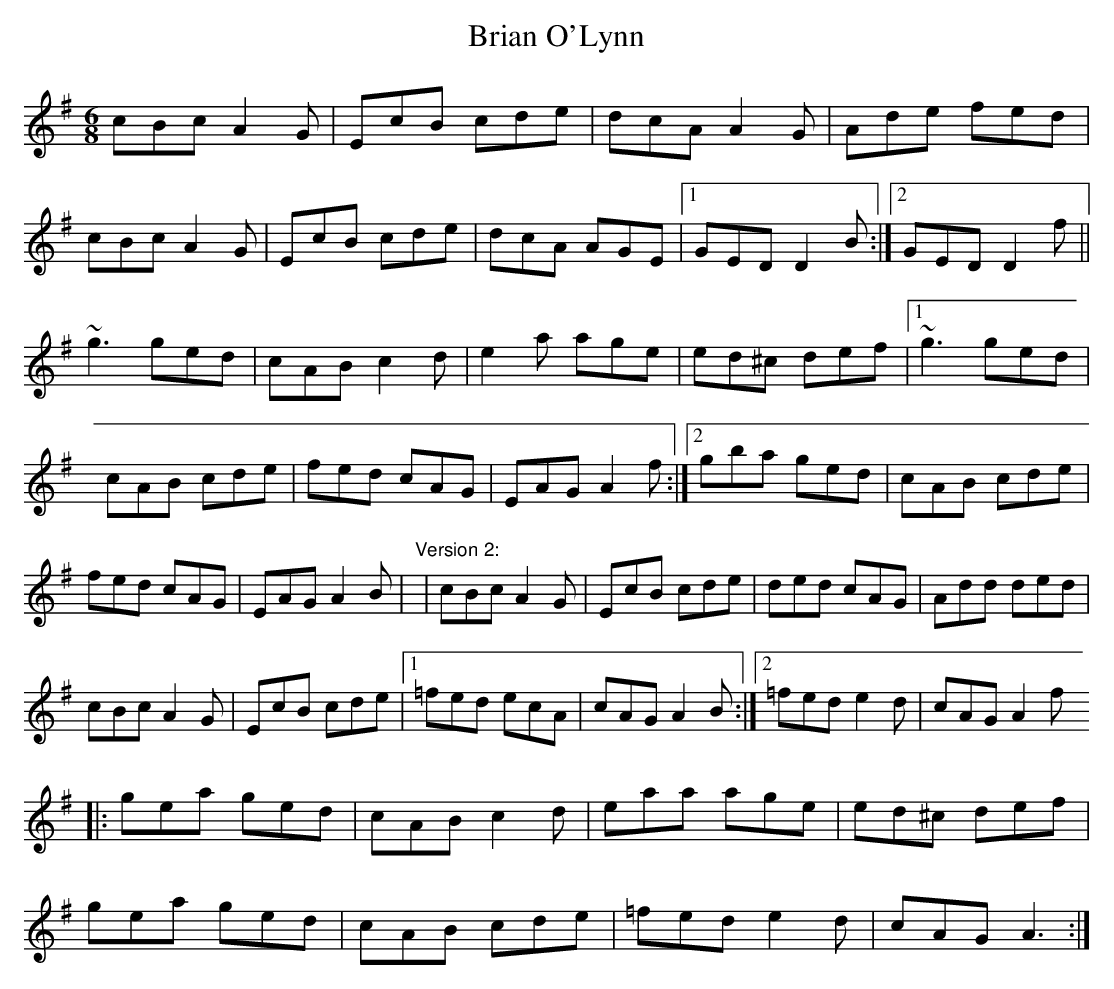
X:1
T:Brian O'Lynn
M:6/8
L:1/8
K:Ador
cBc A2G|EcB cde|dcA A2G|Ade fed|!
cBc A2G|EcB cde|dcA AGE|1 GED D2B:|2 GED D2f||!
~g3 ged|cAB c2d|e2a age|ed^c def|1 ~g3 ged|!
cAB cde|fed cAG|EAG A2f:|2 gba ged|cAB cde|!
fed cAG|EAG A2B|
"Version 2:"
|cBc A2G|EcB cde|ded cAG|Add ded|!
cBc A2G|EcB cde|1 =fed ecA|cAG A2B:|2 =fed e2d|cAG A2f !
|:gea ged|cAB c2d|eaa age|ed^c def|!
gea ged|cAB cde|=fed e2d|cAG A3:|!
